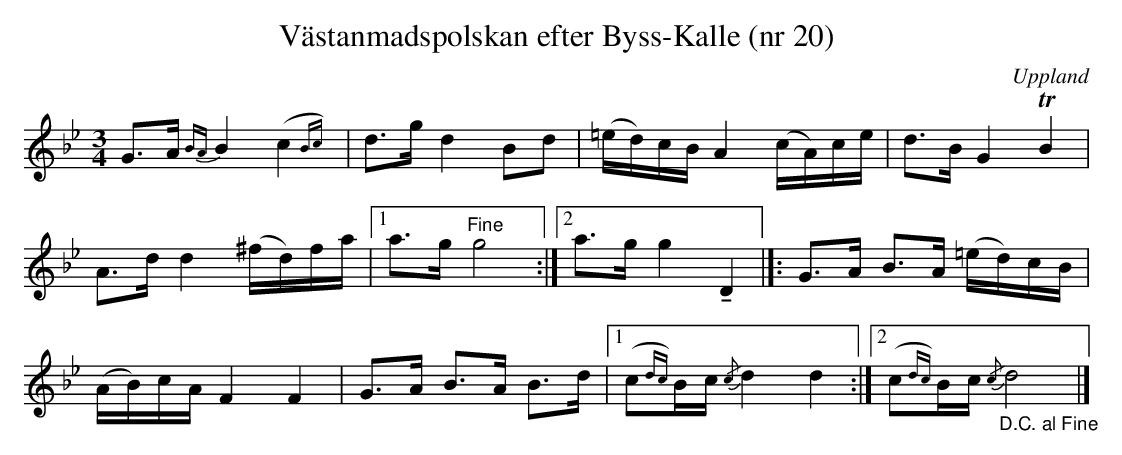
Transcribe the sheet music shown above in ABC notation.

X:1
T: Västanmadspolskan efter Byss-Kalle (nr 20)
O: Uppland
M: 3/4
L: 1/16
K: Gm
G2>A2 {BA}B4 (c4{Bc}) | d2>g2 d4 B2d2 | (=ed)cB A4 (cA)ce | d2>B2 G4 !trill!B4 |
A2>d2 d4 (^fd)fa |1 a2>g2 "^Fine" g8 :|2 a2>g2 g4 !tenuto!D4 |]: G2>A2 B2>A2 (=ed)cB |
(AB)cA F4 F4 | G2>A2 B2>A2 B2>d2 |1 (c2{dc})Bc {/c}d4 d4 :|2 (c2{dc})Bc "_D.C. al Fine"{/c}d8 |]
